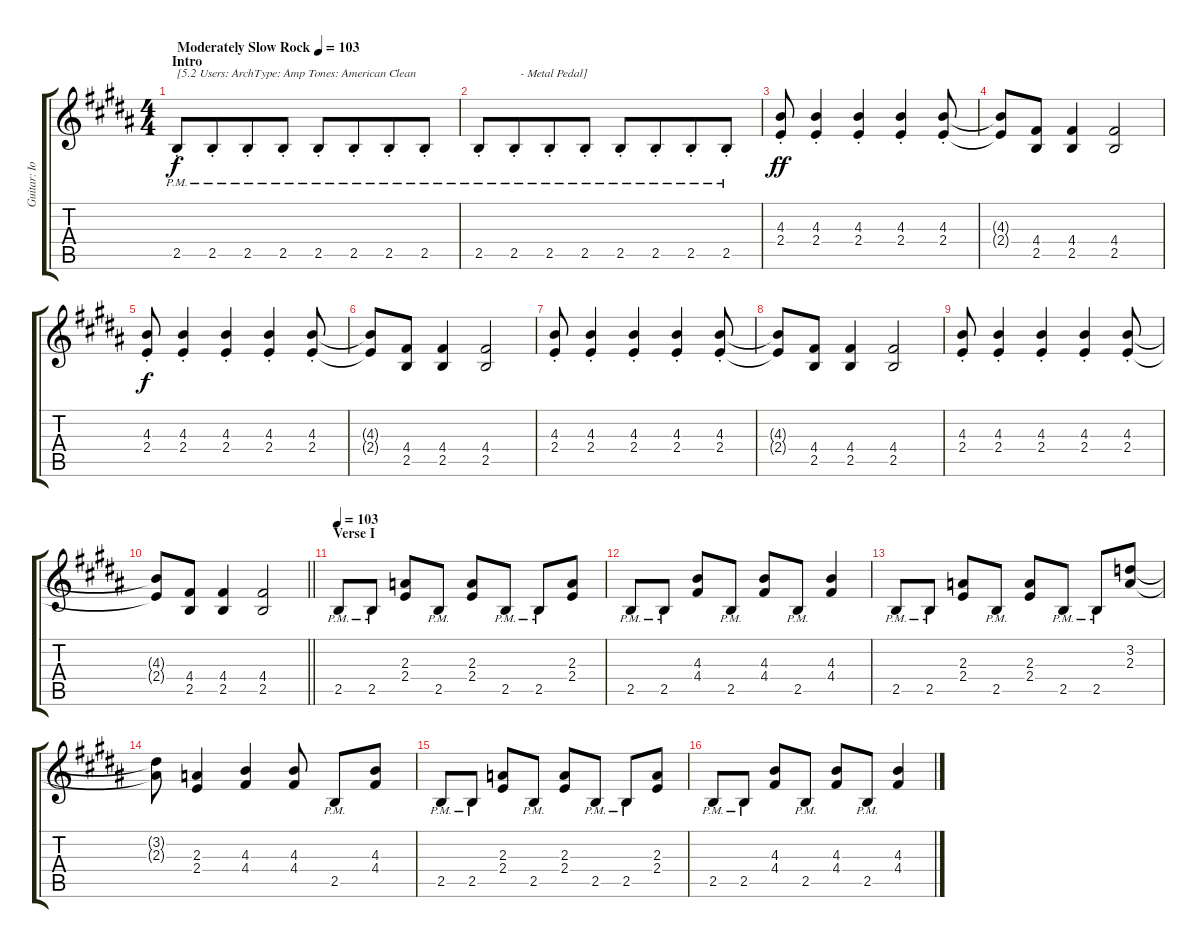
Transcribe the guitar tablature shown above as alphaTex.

\track ("Guitar: Iommi" "Guitar: Io") {instrument electricguitarjazz}
\staff {score tabs}
\tuning (E4 B3 G3 D3 A2 E2) {hide}
\ts (4 4)
\section ("" "Intro")
\tempo (103 "Moderately Slow Rock")
\tempo 100
\tempo (103 "Moderately Slow Rock")
\clef g2
\ks b
2.5{pm st}.8{txt "[5.2 Users: ArchType: Amp Tones: American Clean" dy f instrument electricguitarjazz} 2.5{pm st}.8{beam merge} 2.5{pm st}.8 2.5{pm st}.8 2.5{pm st}.8 2.5{pm st}.8{beam merge} 2.5{pm st}.8 2.5{pm st}.8 |
2.5{pm st}.8 2.5{pm st}.8{txt "  - Metal Pedal]" beam merge} 2.5{pm st}.8 2.5{pm st}.8 2.5{pm st}.8 2.5{pm st}.8{beam merge} 2.5{pm st}.8 2.5{pm st}.8 |
(4.3{st} 2.4{st}).8{dy ff} (4.3{st} 2.4{st}).4 (4.3{st} 2.4{st}).4{beam merge} (4.3{st} 2.4{st}).4 (4.3{st} 2.4{st}).8 |
(4.3{t} 2.4{t}).8 (4.4 2.5).8 (4.4 2.5).4 (4.4 2.5).2 |
(4.3{st} 2.4{st}).8{dy f} (4.3{st} 2.4{st}).4 (4.3{st} 2.4{st}).4{beam merge} (4.3{st} 2.4{st}).4 (4.3{st} 2.4{st}).8 |
(4.3{t} 2.4{t}).8 (4.4 2.5).8 (4.4 2.5).4 (4.4 2.5).2 |
(4.3{st} 2.4{st}).8 (4.3{st} 2.4{st}).4 (4.3{st} 2.4{st}).4{beam merge} (4.3{st} 2.4{st}).4 (4.3{st} 2.4{st}).8 |
(4.3{t} 2.4{t}).8 (4.4 2.5).8 (4.4 2.5).4 (4.4 2.5).2 |
(4.3{st} 2.4{st}).8 (4.3{st} 2.4{st}).4 (4.3{st} 2.4{st}).4{beam merge} (4.3{st} 2.4{st}).4 (4.3{st} 2.4{st}).8 |
\barLineRight lightlight
(4.3{t} 2.4{t}).8 (4.4 2.5).8 (4.4 2.5).4 (4.4 2.5).2 |
\section ("" "Verse I")
\tempo 103
2.5{pm}.8 2.5{pm}.8 (2.3 2.4).8 2.5{pm}.8 (2.3 2.4).8 2.5{pm}.8 2.5{pm}.8 (2.3 2.4).8 |
2.5{pm}.8 2.5{pm}.8 (4.3 4.4).8 2.5{pm}.8 (4.3 4.4).8 2.5{pm}.8 (4.3 4.4).4 |
2.5{pm}.8 2.5{pm}.8 (2.3 2.4).8 2.5{pm}.8 (2.3 2.4).8 2.5{pm}.8 2.5{pm}.8 (3.2 2.3).8 |
(3.2{t} 2.3{t}).8 (2.3 2.4).4 (4.3 4.4).4 (4.3 4.4).8 2.5{pm}.8 (4.3 4.4).8 |
2.5{pm}.8 2.5{pm}.8 (2.3 2.4).8 2.5{pm}.8 (2.3 2.4).8 2.5{pm}.8 2.5{pm}.8 (2.3 2.4).8 |
2.5{pm}.8 2.5{pm}.8 (4.3 4.4).8 2.5{pm}.8 (4.3 4.4).8 2.5{pm}.8 (4.3 4.4).4
